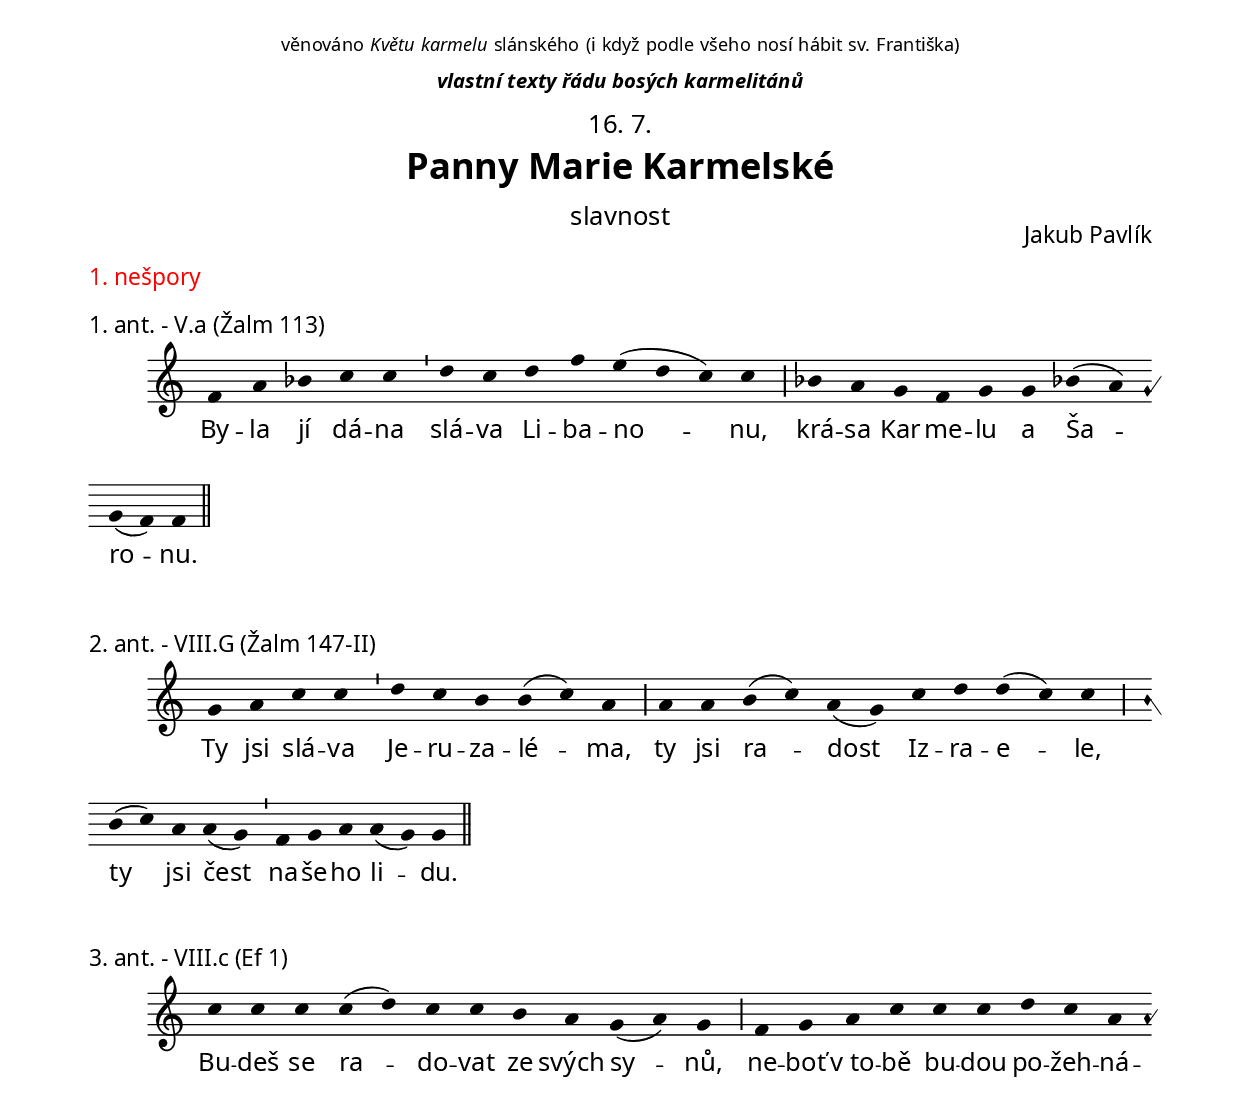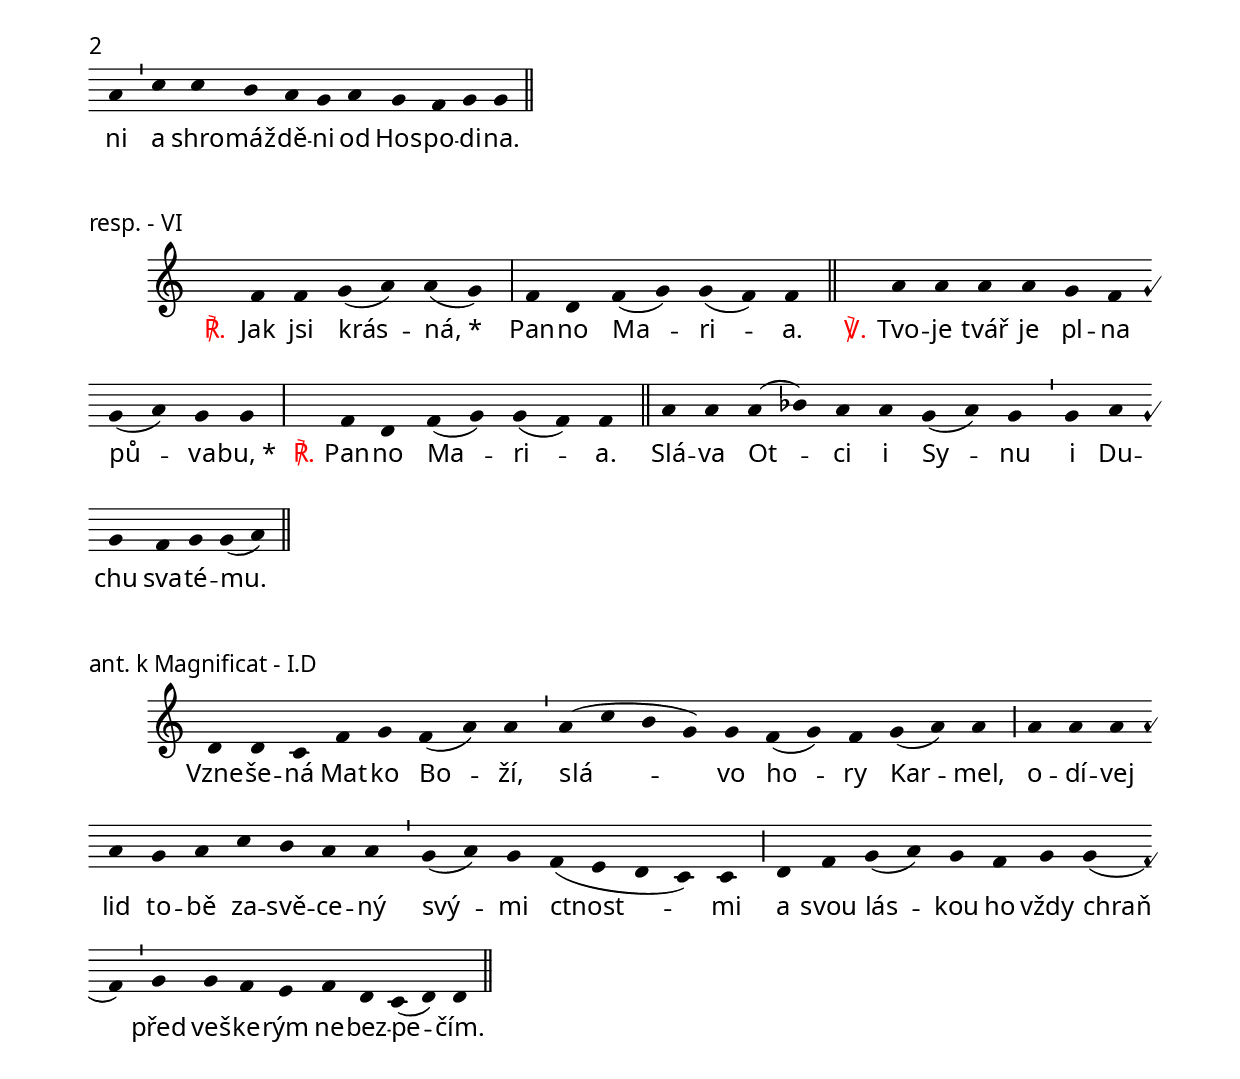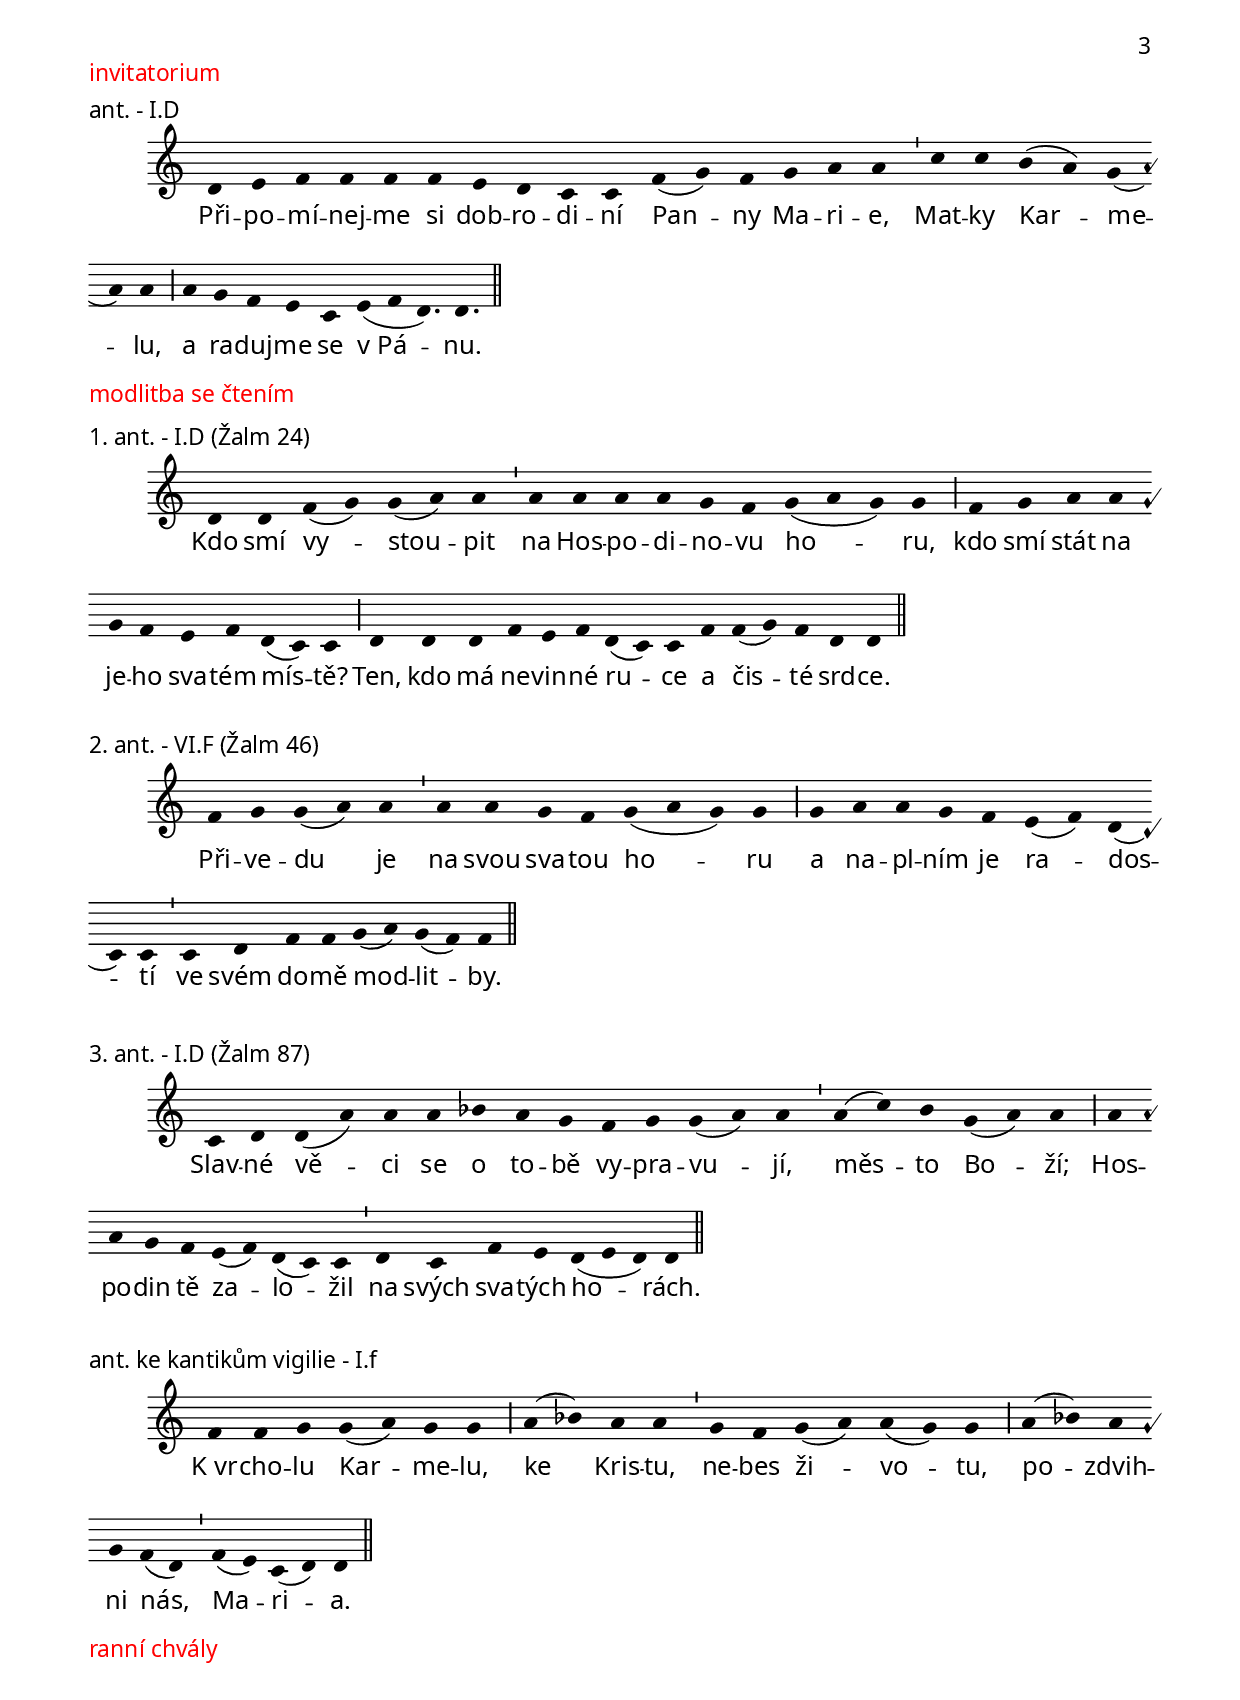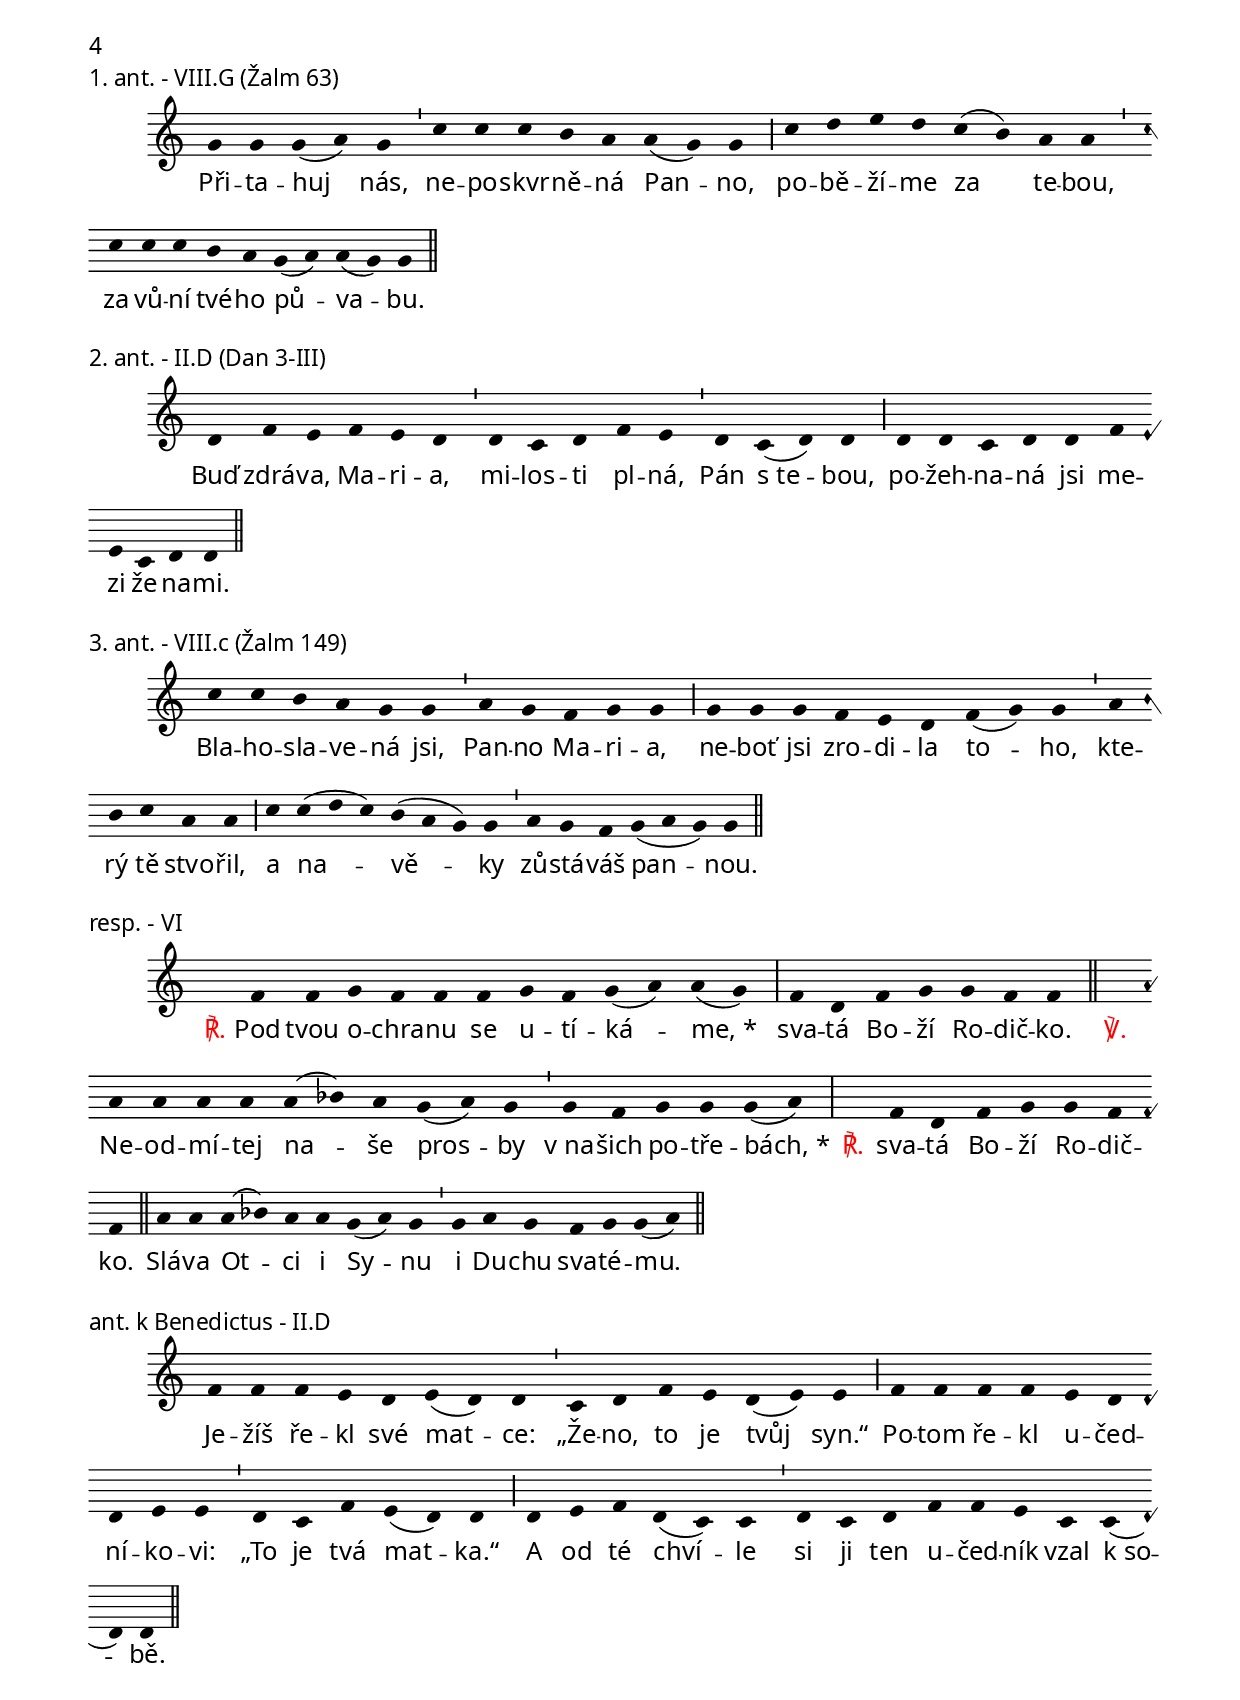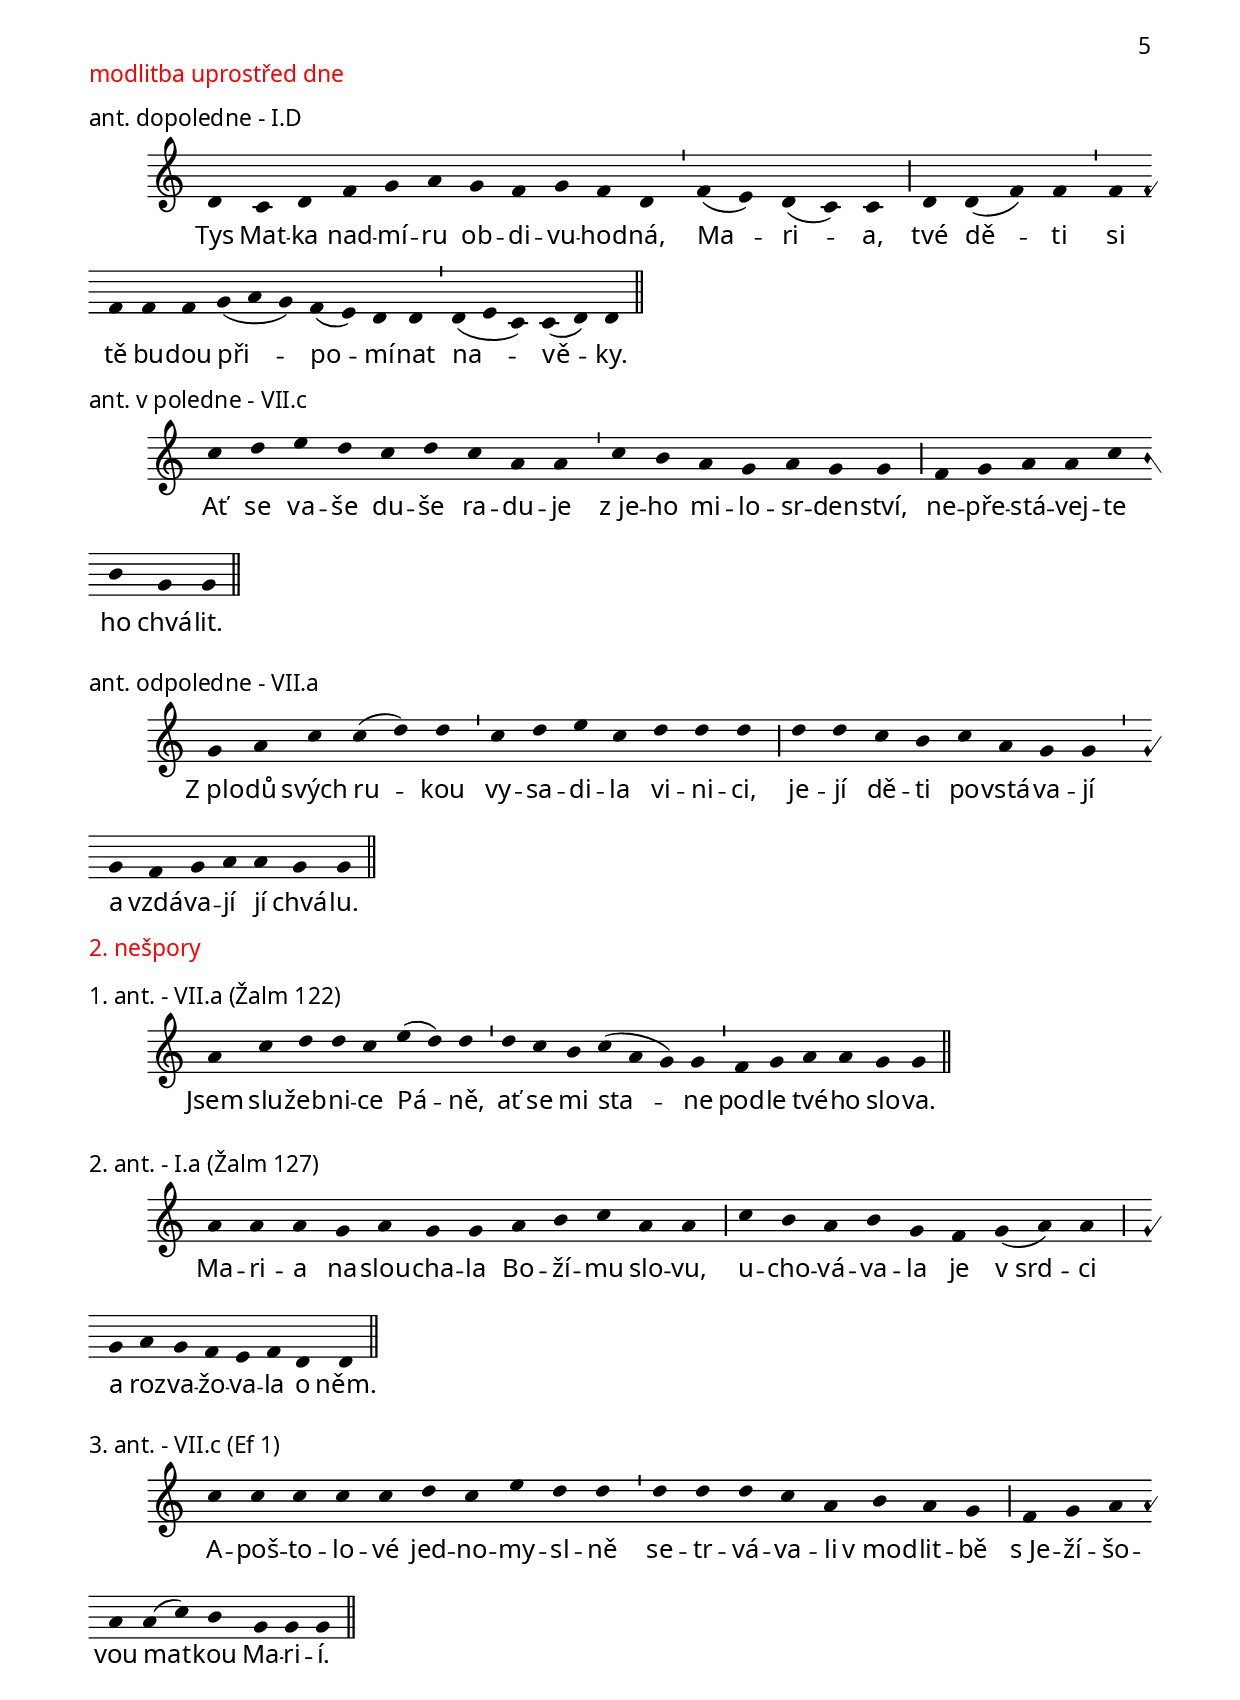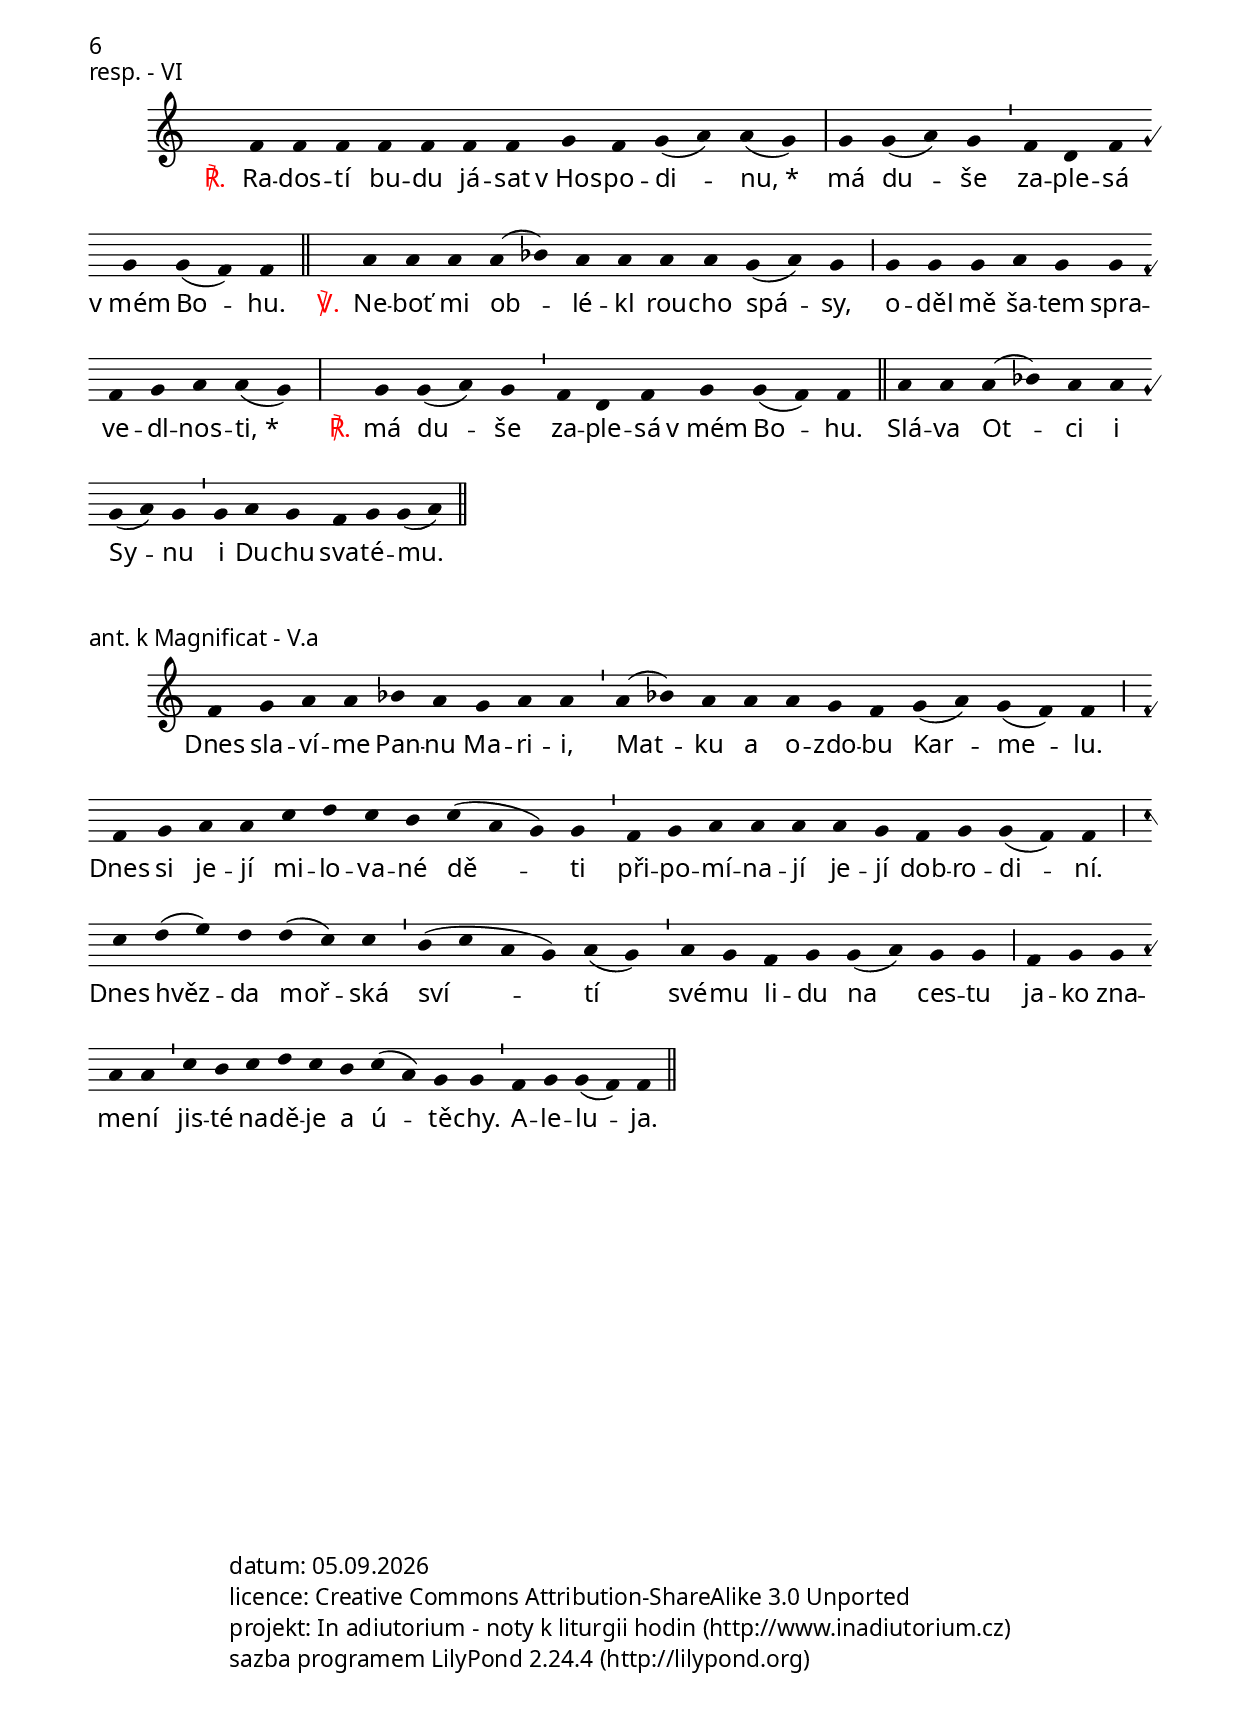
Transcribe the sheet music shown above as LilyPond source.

\version "2.19.80"

\include "../../spolecne.ly"
\include "../../spolecne/reholni.ly"
\include "../../dilyresponsorii.ly"
\version "2.12.0"

textyOCD = "vlastní texty řádu bosých karmelitánů"


\header {
  title = \markup\titleSvatek
            "Panny Marie Karmelské"
            slavnost
            "16. 7."
            \textyOCD
  composer = "Jakub Pavlík"
  dedication = \markup\tiny{
    věnováno
    \with-url #"https://commons.wikimedia.org/wiki/File:Slan%C3%BD,_kl%C3%A1%C5%A1ter_kostel_Nejsv.Trojice_detail_(2).JPG" {
      \italic{Květu karmelu} slánského
    }
    (i když podle všeho nosí hábit sv. Františka)
  }
}

\markup {\nadpisHodinka {"1. nešpory"}}

\score {
  \relative c' {
    \choralniRezim
    f4 a bes c c \barMin
    d c d f e( d c) c \barMaior
    bes a g f g g bes( a) g( f) f \barFinalis
  }
  \addlyrics {
    By -- la jí dá -- na
    slá -- va Li -- ba -- no -- nu,
    krá -- sa Kar -- me -- lu a Ša -- ro -- nu.
  }
  \header {
    quid = "1. ant."
    modus = "V"
    differentia = "a"
    psalmus = "Žalm 113"
    id = "1ne-a1"
    piece = \markup\sestavTitulek
  }
}

\score {
  \relative c'' {
    \choralniRezim
    g4 a c c \barMin d4 c b b( c) a \barMaior
    a a b( c) a( g) c d d( c) c \barMaior
    b( c) a a( g) \barMin f4 g a a( g) g \barFinalis
  }
  \addlyrics {
    Ty jsi slá -- va Je -- ru -- za -- lé -- ma,
    ty jsi ra -- dost Iz -- ra -- e -- le,
    ty jsi čest na -- še -- ho li -- du.
  }
  \header {
    quid = "2. ant."
    modus = "VIII"
    differentia = "G"
    psalmus = "Žalm 147-II"
    fial = "commune/commune_maria.ly#sob-aben6"
    id = "1ne-a2"
    piece = \markup\sestavTitulek
  }
}

\score {
  \relative c'' {
    \choralniRezim
    c4 c c c( d) c c b a g( a) g \barMaior
    f g a c c c d c a a \barMin
    c c b a g a g f g g \barFinalis
  }
  \addlyrics {
    Bu -- deš se ra -- do -- vat ze svých sy -- nů,
    ne -- boť v_to -- bě bu -- dou po -- žeh -- ná -- ni
    a shro -- máž -- dě -- ni od Hos -- po -- di -- na.
  }
  \header {
    quid = "3. ant."
    modus = "VIII"
    differentia = "c"
    psalmus = "Ef 1"
    id = "1ne-a3"
    piece = \markup\sestavTitulek
  }
}

\score {
  \relative c' {
    \choralniRezim

    % R
    \neviditelna f
    f4 f g( a) a( g) \barMax
    f d f( g) g( f) f \barFinalis
    % V
    \neviditelna a
    a4 a a a g f g( a) g g \barMax
    % R
    \neviditelna f
    f d f( g) g( f) f \barFinalis
    % Slava
    \respVIdoxologie \barFinalis
  }
  \addlyrics {
    \Response Jak jsi krás -- ná,_* Pan -- no Ma -- ri -- a.
    \Verse Tvo -- je tvář je pl -- na pů -- va -- bu,_*
    \Response Pan -- no Ma -- ri -- a.
    \textRespDoxologie
  }
  \header {
    quid = "resp."
    modus = "VI"
    id = "1ne-r"
    piece = \markup {\sestavTitulekResp}
  }
}

\score {
  \relative c' {
    \choralniRezim
    d4 d c f g f( a) a \barMin
    a( c b g) g f( g) f g( a) a \barMaior
    a a a a g a c b a a \barMin
    g( a) g f( e d c) c \barMaior
    d f g( a) g f g g( f) \barMin
    g g f e f d c( d) d \barFinalis
  }
  \addlyrics {
    Vzne -- še -- ná Mat -- ko Bo -- ží,
    slá -- vo ho -- ry Kar -- mel,
    o -- dí -- vej lid to -- bě za -- svě -- ce -- ný
    svý -- mi ctnost -- mi
    a svou lás -- kou ho vždy chraň
    před veš -- ke -- rým ne -- bez -- pe -- čím.
  }
  \header {
    quid = "ant. k Magnificat"
    modus = "I"
    differentia = "D"
    psalmus = ""
    id = "1ne-amag"
    piece = \markup {\sestavTitulekBezZalmu}
  }
}

\pageBreak % ZLOM

\markup {\nadpisHodinka {"invitatorium"}}

\score {
  \relative c' {
    \choralniRezim
    d4 e f f f f e d c c f( g) f g a a \barMin
    c c b( a) g( a) a \barMaior
    a g f e c e( f d4.) d \barFinalis
  }
  \addlyrics {
    Při -- po -- mí -- nej -- me si dob -- ro -- di -- ní Pan -- ny Ma -- ri -- e,
    Mat -- ky Kar -- me -- lu,
    a ra -- duj -- me se v_Pá -- nu.
  }
  \header {
    quid = "ant."
    modus = "I"
    differentia = "D"
    psalmus = ""
    id = "invit"
    piece = \markup\sestavTitulekBezZalmu
  }
}

\markup {\nadpisHodinka {"modlitba se čtením"}}

\score {
  \relative c' {
    \choralniRezim
    d4 d f( g) g( a) a \barMin
    a a a a g f g( a g) g \barMaior
    f g a a g f e f d( c) c \barMaior
    d d d f e f d( c) c f f( g) f d d \barFinalis
  }
  \addlyrics {
    Kdo smí vy -- stou -- pit
    na Hos -- po -- di -- no -- vu ho -- ru,
    kdo smí stát na je -- ho sva -- tém mís -- tě?
    Ten, kdo má ne -- vin -- né ru -- ce a čis -- té srd -- ce.
  }
  \header {
    quid = "1. ant."
    modus = "I"
    differentia = "D"
    psalmus = "Žalm 24"
    id = "mc-a1"
    piece = \markup\sestavTitulek
  }
}

\score {
  \relative c' {
    \choralniRezim
    f4 g g( a) a \barMin
    a a g f g( a g) g \barMaior
    g a a g f e( f) d( c) c \barMin
    c d f f g( a) g( f) f \barFinalis
  }
  \addlyrics {
    Při -- ve -- du je
    na svou sva -- tou ho -- ru
    a na -- pl -- ním je ra -- dos -- tí
    ve svém do -- mě mod -- lit -- by.
  }
  \header {
    quid = "2. ant."
    modus = "VI"
    differentia = "F"
    psalmus = "Žalm 46"
    id = "mc-a2"
    piece = \markup\sestavTitulek
  }
}

\score {
  \relative c' {
    \choralniRezim
    c4 d d( a') a a bes a g f g g( a) a \barMin
    a( c) b g( a) a \barMaior
    a a g f e( f) d( c) c \barMin
    d c f e d( e d) d \barFinalis
  }
  \addlyrics {
    Slav -- né vě -- ci se o to -- bě vy -- pra -- vu -- jí,
    měs -- to Bo -- ží;
    Hos -- po -- din tě za -- lo -- žil
    na svých sva -- tých ho -- rách.
  }
  \header {
    quid = "3. ant."
    modus = "I"
    differentia = "D"
    psalmus = "Žalm 87"
    fial = "sanktoral/1208pmpocatebezposkvrny.ly#mc-a3?zacatek=14"
    id = "mc-a3"
    piece = \markup\sestavTitulek
  }
}

\score {
  \relative c' {
    \choralniRezim
    f4 f g g( a) g g \barMaior
    a( bes) a a \barMin
    g f g( a) a( g) g \barMaior
    a( bes) a g f( d) \barMin
    f( e) c( d) d \barFinalis
  }
  \addlyrics {
    K_vr -- cho -- lu Kar -- me -- lu,
    ke Kris -- tu,
    ne -- bes ži -- vo -- tu,
    po -- zdvih -- ni nás,
    Ma -- ri -- a.
  }
  \header {
    quid = "ant. ke kantikům vigilie"
    modus = "I"
    differentia = "f"
    psalmus = ""
    id = "mc-avig"
    piece = \markup {\sestavTitulekBezZalmu}
  }
}

\markup {\nadpisHodinka {"ranní chvály"}}

\score {
  \relative c'' {
    \choralniRezim
    g4 g g( a) g \barMin
    c c c b a a( g) g \barMaior
    c d e d c( b) a a \barMin
    c c c b a g( a) a( g) g \barFinalis
  }
  \addlyrics {
    Při -- ta -- huj nás,
    ne -- po -- skvr -- ně -- ná Pan -- no,
    po -- bě -- ží -- me za te -- bou,
    za vů -- ní tvé -- ho pů -- va -- bu.
  }
  \header {
    quid = "1. ant."
    modus = "VIII"
    differentia = "G"
    psalmus = "Žalm 63"
    fial = "sanktoral/1208pmpocatebezposkvrny.ly#rch-a3?jiny text"
    id = "rch-a1"
    piece = \markup\sestavTitulek
  }
}

\score {
  \relative c' {
    \choralniRezim
    d4 f e f e d \barMin
    d c d f e \barMin
    d c( d) d \barMaior
    d d c d d f e c d d \barFinalis
  }
  \addlyrics {
    Buď zdrá -- va, Ma -- ri -- a,
    mi -- los -- ti pl -- ná,
    Pán s_te -- bou,
    po -- žeh -- na -- ná jsi me -- zi že -- na -- mi.
  }
  \header {
    quid = "2. ant."
    modus = "II"
    differentia = "D"
    psalmus = "Dan 3-III"
    fial = "advent_antifony.ly#spol-sexta?konec=16"
    id = "rch-a2"
    piece = \markup\sestavTitulek
  }
}

\score {
  \relative c'' {
    \choralniRezim
    c4 c b a g g \barMin
    a g f g g \barMaior
    g g g f e d f( g) g \barMin
    a b c a a \barMaior
    c c( d c) b( a g) g \barMin
    a g f g( a g) g \barFinalis
  }
  \addlyrics {
    Bla -- ho -- sla -- ve -- ná jsi,
    Pan -- no Ma -- ri -- a,
    ne -- boť jsi zro -- di -- la to -- ho,
    kte -- rý tě stvo -- řil,
    a na -- vě -- ky
    zů -- stá -- váš pan -- nou.
  }
  \header {
    quid = "3. ant."
    modus = "VIII"
    differentia = "c"
    psalmus = "Žalm 149"
    fial = "commune/commune_maria.ly#1ne-a2?konec&-aleluja"
    id = "rch-a3"
    piece = \markup\sestavTitulek
  }
}

\score {
  \relative c' {
    \choralniRezim

    % R
    \neviditelna f
    f4 f g f f f g f g( a) a( g) \barMax
    f d f g g f f \barFinalis
    % V
    \neviditelna a
    a4 a a a a( bes) a g( a) g \barMin
    g f g g g( a) \barMax
    % R
    \neviditelna f
    f d f g g f f \barFinalis
    % Slava
    \respVIdoxologie \barFinalis
  }
  \addlyrics {
    \Response Pod tvou o -- chra -- nu se u -- tí -- ká -- me,_*
    sva -- tá Bo -- ží Ro -- dič -- ko.
    \Verse Ne -- od -- mí -- tej na -- še pros -- by
    v_na -- šich po -- tře -- bách,_*
    \Response sva -- tá Bo -- ží Ro -- dič -- ko.
    \textRespDoxologie
  }
  \header {
    quid = "resp."
    modus = "VI"
    id = "rch-r"
    piece = \markup {\sestavTitulekResp}
  }
}

\score {
  \relative c' {
    \choralniRezim
    f4 f f e d e( d) d \barMin
    c d f e d( e) e \barMaior
    f f f f e d d e e \barMin
    d c f e( d) d \barMaior
    d e f d( c) c \barMin
    d c d f f e c c( d) d \barFinalis
  }
  \addlyrics {
    Je -- žíš ře -- kl své mat -- ce:
    „Že -- no, to je tvůj syn.“
    Po -- tom ře -- kl u -- čed -- ní -- ko -- vi:
    „To je tvá mat -- ka.“
    A od té chví -- le
    si ji ten u -- čed -- ník vzal k_so -- bě.
  }
  \header {
    quid = "ant. k Benedictus"
    modus = "II"
    differentia = "D"
    psalmus = ""
    fial = "commune/commune_maria.ly#nona?zacatek"
    placet = "2 i s ohledem na příležitost by bylo vhodné připravit zpěvnější melodii -
    i za cenu oddělení od textově příbuzné antifony"
    id = "rch-aben"
    piece = \markup {\sestavTitulekBezZalmu}
  }
}

\markup {\nadpisHodinka {"modlitba uprostřed dne"}}

\score {
  \relative c' {
    \choralniRezim
    d4 c d f g a g f g f d \barMin
    f( e) d( c) c \barMaior
    d d( f) f \barMin
    f f f f g( a g) f( e) d d \barMin
    d( e c) c( d) d \barFinalis
  }
  \addlyrics {
    Tys Mat -- ka nad -- mí -- ru ob -- di -- vu -- hod -- ná,
    Ma -- ri -- a,
    tvé dě -- ti
    si tě bu -- dou při -- po -- mí -- nat
    na -- vě -- ky.
  }
  \header {
    quid = "ant. dopoledne"
    modus = "I"
    differentia = "D"
    psalmus = ""
    id = "tercie"
    piece = \markup\sestavTitulekBezZalmu
  }
}

\score {
  \relative c'' {
    \choralniRezim
    c4 d e d c d c a a \barMin
    c b a g a g g \barMaior
    f g a a c b g g \barFinalis
  }
  \addlyrics {
    Ať se va -- še du -- še ra -- du -- je
    z_je -- ho mi -- lo -- sr -- den -- ství,
    ne -- pře -- stá -- vej -- te ho chvá -- lit.
  }
  \header {
    quid = "ant. v poledne"
    modus = "VII"
    differentia = "c"
    psalmus = ""
    id = "sexta"
    piece = \markup\sestavTitulekBezZalmu
  }
}

\score {
  \relative c'' {
    \choralniRezim
    g4 a c c( d) d \barMin
    c d e c d d d \barMaior
    d d c b c a g g \barMin
    g f g a a g g \barFinalis
  }
  \addlyrics {
    Z_plo -- dů svých ru -- kou
    vy -- sa -- di -- la vi -- ni -- ci,
    je -- jí dě -- ti po -- vstá -- va -- jí
    a vzdá -- va -- jí jí chvá -- lu.
  }
  \header {
    quid = "ant. odpoledne"
    modus = "VII"
    differentia = "a"
    psalmus = ""
    id = "nona"
    piece = \markup\sestavTitulekBezZalmu
  }
}

\markup {\nadpisHodinka {"2. nešpory"}}

\score {
  \relative c'' {
    \choralniRezim
    a4 c d d c e( d) d \barMin
    d c b c( a g) g \barMin
    f g a a g g \barFinalis
  }
  \addlyrics {
    Jsem slu -- žeb -- ni -- ce Pá -- ně,
    ať se mi sta -- ne pod -- le tvé -- ho slo -- va.
  }
  \header {
    quid = "1. ant."
    modus = "VII"
    differentia = "a"
    psalmus = "Žalm 122"
    fial = "commune/commune_maria.ly#2ne-a2?-aleluja"
    id = "2ne-a1"
    piece = \markup\sestavTitulek
  }
}

\score {
  \relative c'' {
    \choralniRezim
    a4 a a g a g g a b c a a \barMaior
    c b a b g f g( a) a \barMaior
    g a g f e f d d \barFinalis
  }
  \addlyrics {
    Ma -- ri -- a na -- slou -- cha -- la Bo -- ží -- mu slo -- vu,
    u -- cho -- vá -- va -- la je v_srd -- ci
    a roz -- va -- žo -- va -- la o něm.
  }
  \header {
    quid = "2. ant."
    modus = "I"
    differentia = "a"
    psalmus = "Žalm 127"
    fial = "sanktoral/0716pmkarmelske.ly#amag?jiny text"
    id = "2ne-a2"
    piece = \markup\sestavTitulek
  }
}

\score {
  \relative c'' {
    \choralniRezim
    c4 c c c c d c e d d \barMin
    d d d c a b a g \barMaior
    f g a a a( c) b g g g \barFinalis
  }
  \addlyrics {
    A -- poš -- to -- lo -- vé jed -- no -- my -- sl -- ně
    se -- tr -- vá -- va -- li v_mod -- lit -- bě
    s_Je -- ží -- šo -- vou mat -- kou Ma -- ri -- í.
  }
  \header {
    quid = "3. ant."
    modus = "VII"
    differentia = "c"
    psalmus = "Ef 1"
    placet = "2 s _v modlitbě_ to nezní zdaleka tak dobře jako s _v modlitbách_"
    fial = "antifony/velikonoce_tyden7.ly#pa-amag?konec=26&-aleluja"
    id = "2ne-a3"
    piece = \markup\sestavTitulek
  }
}

\score {
  \relative c' {
    \choralniRezim

    % R
    \neviditelna f
    f4 f f f f f f g f g( a) a( g) \barMax
    g g( a) g \barMin f d f g g( f) f \barFinalis
    % V
    \neviditelna a
    a4 a a a( bes) a a a a g( a) g \barMaior
    g g g a g g f g a a( g) \barMax
    % R
    \neviditelna f
    g g( a) g \barMin f d f g g( f) f \barFinalis
    % Slava
    \respVIdoxologie \barFinalis
  }
  \addlyrics {
    \Response Ra -- dos -- tí bu -- du já -- sat v_Hos -- po -- di -- nu,_*
    má du -- še za -- ple -- sá v_mém Bo -- hu.
    \Verse Ne -- boť mi ob -- lé -- kl rou -- cho spá -- sy,
    o -- děl mě ša -- tem spra -- ve -- dl -- nos -- ti,_*
    \Response má du -- še za -- ple -- sá v_mém Bo -- hu.
    \textRespDoxologie
  }
  \header {
    quid = "resp."
    modus = "VI"
    id = "2ne-r"
    piece = \markup {\sestavTitulekResp}
  }
}

\score {
  \relative c' {
    \choralniRezim
    f4 g a a bes a g a a \barMin
    a( bes) a a a g f g( a) g( f) f \barMaior
    f g a a c d c b c( a g) g \barMin
    f g a a a a g f g g( f) f \barMaior
    c' d( e) d d( c) c \barMin
    b( c a g) a( g) \barMin a g f g g( a) g g \barMaior
    f g g a a \barMin c b c d c b c( a) g g \barMin
    f g g( f) f \barFinalis
  }
  \addlyrics {
    Dnes sla -- ví -- me Pan -- nu Ma -- ri -- i,
    Mat -- ku a o -- zdo -- bu Kar -- me -- lu.
    Dnes si je -- jí mi -- lo -- va -- né dě -- ti
    při -- po -- mí -- na -- jí je -- jí dob -- ro -- di -- ní.
    Dnes hvěz -- da moř -- ská
    sví -- tí své -- mu li -- du na ces -- tu
    ja -- ko zna -- me -- ní jis -- té na -- dě -- je a ú -- tě -- chy.
    A -- le -- lu -- ja.
  }
  \header {
    quid = "ant. k Magnificat"
    modus = "V"
    differentia = "a"
    psalmus = ""
    id = "2ne-amag"
    piece = \markup {\sestavTitulekBezZalmu}
  }
}
